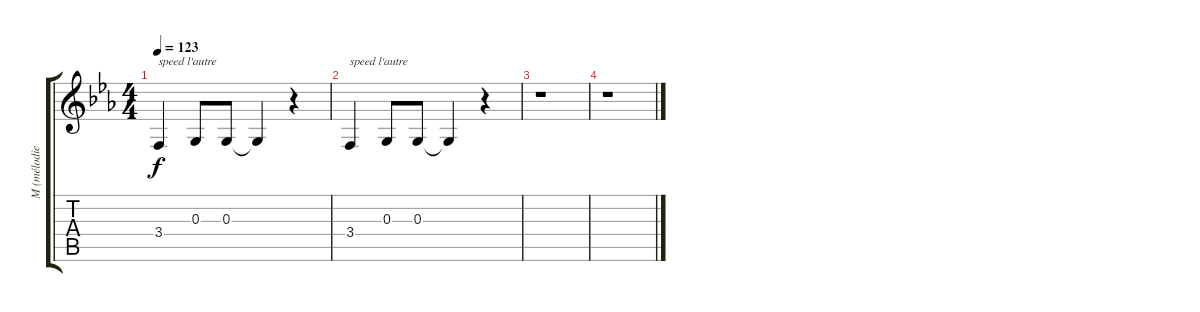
\track ("M (mélodie)" "M (mélodie") {instrument voiceoohs}
\staff {score tabs}
\tuning (E4 B3 G3 D3 A2 E2) {hide}
\ts (4 4)
\tempo 123
\clef g2
\ks cminor
3.4.4{txt "speed l'autre" dy f} 0.3.8 0.3.8 0.3{t}.4 r.4 |
3.4.4{txt "speed l'autre"} 0.3.8 0.3.8 0.3{t}.4 r.4 |
r.1 |
r.1
